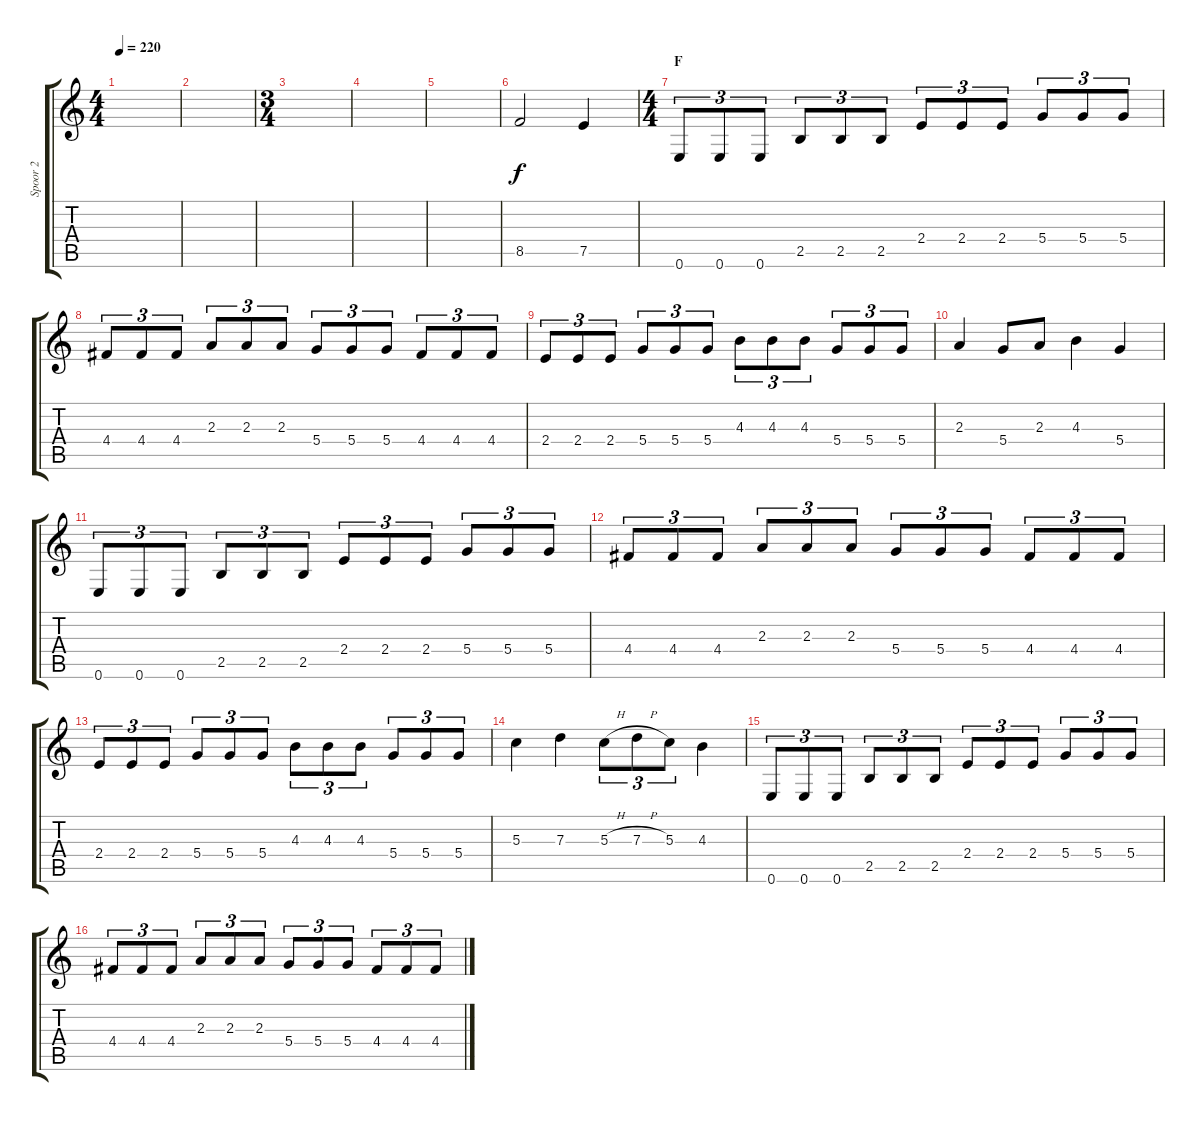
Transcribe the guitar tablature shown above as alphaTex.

\track ("Spoor 2" "Spoor 2") {instrument overdrivenguitar}
\staff {score tabs}
\tuning (E4 B3 G3 D3 A2 E2) {hide}
\ts (4 4)
\tempo 220
\clef g2
\ks c
|
|
\ts (3 4)
|
|
|
8.5.2 7.5.4 |
\ts (4 4)
\section ("" "F")
0.6.8{tu (3 2)} 0.6.8{tu (3 2)} 0.6.8{tu (3 2)} 2.5.8{tu (3 2)} 2.5.8{tu (3 2)} 2.5.8{tu (3 2)} 2.4.8{tu (3 2)} 2.4.8{tu (3 2)} 2.4.8{tu (3 2)} 5.4.8{tu (3 2)} 5.4.8{tu (3 2)} 5.4.8{tu (3 2)} |
4.4.8{tu (3 2)} 4.4.8{tu (3 2)} 4.4.8{tu (3 2)} 2.3.8{tu (3 2)} 2.3.8{tu (3 2)} 2.3.8{tu (3 2)} 5.4.8{tu (3 2)} 5.4.8{tu (3 2)} 5.4.8{tu (3 2)} 4.4.8{tu (3 2)} 4.4.8{tu (3 2)} 4.4.8{tu (3 2)} |
2.4.8{tu (3 2)} 2.4.8{tu (3 2)} 2.4.8{tu (3 2)} 5.4.8{tu (3 2)} 5.4.8{tu (3 2)} 5.4.8{tu (3 2)} 4.3.8{tu (3 2)} 4.3.8{tu (3 2)} 4.3.8{tu (3 2)} 5.4.8{tu (3 2)} 5.4.8{tu (3 2)} 5.4.8{tu (3 2)} |
2.3.4 5.4.8 2.3.8 4.3.4 5.4.4 |
0.6.8{tu (3 2)} 0.6.8{tu (3 2)} 0.6.8{tu (3 2)} 2.5.8{tu (3 2)} 2.5.8{tu (3 2)} 2.5.8{tu (3 2)} 2.4.8{tu (3 2)} 2.4.8{tu (3 2)} 2.4.8{tu (3 2)} 5.4.8{tu (3 2)} 5.4.8{tu (3 2)} 5.4.8{tu (3 2)} |
4.4.8{tu (3 2)} 4.4.8{tu (3 2)} 4.4.8{tu (3 2)} 2.3.8{tu (3 2)} 2.3.8{tu (3 2)} 2.3.8{tu (3 2)} 5.4.8{tu (3 2)} 5.4.8{tu (3 2)} 5.4.8{tu (3 2)} 4.4.8{tu (3 2)} 4.4.8{tu (3 2)} 4.4.8{tu (3 2)} |
2.4.8{tu (3 2)} 2.4.8{tu (3 2)} 2.4.8{tu (3 2)} 5.4.8{tu (3 2)} 5.4.8{tu (3 2)} 5.4.8{tu (3 2)} 4.3.8{tu (3 2)} 4.3.8{tu (3 2)} 4.3.8{tu (3 2)} 5.4.8{tu (3 2)} 5.4.8{tu (3 2)} 5.4.8{tu (3 2)} |
5.3.4 7.3.4 5.3{h}.8{tu (3 2)} 7.3{h}.8{tu (3 2)} 5.3.8{tu (3 2)} 4.3.4 |
0.6.8{tu (3 2)} 0.6.8{tu (3 2)} 0.6.8{tu (3 2)} 2.5.8{tu (3 2)} 2.5.8{tu (3 2)} 2.5.8{tu (3 2)} 2.4.8{tu (3 2)} 2.4.8{tu (3 2)} 2.4.8{tu (3 2)} 5.4.8{tu (3 2)} 5.4.8{tu (3 2)} 5.4.8{tu (3 2)} |
4.4.8{tu (3 2)} 4.4.8{tu (3 2)} 4.4.8{tu (3 2)} 2.3.8{tu (3 2)} 2.3.8{tu (3 2)} 2.3.8{tu (3 2)} 5.4.8{tu (3 2)} 5.4.8{tu (3 2)} 5.4.8{tu (3 2)} 4.4.8{tu (3 2)} 4.4.8{tu (3 2)} 4.4.8{tu (3 2)}
